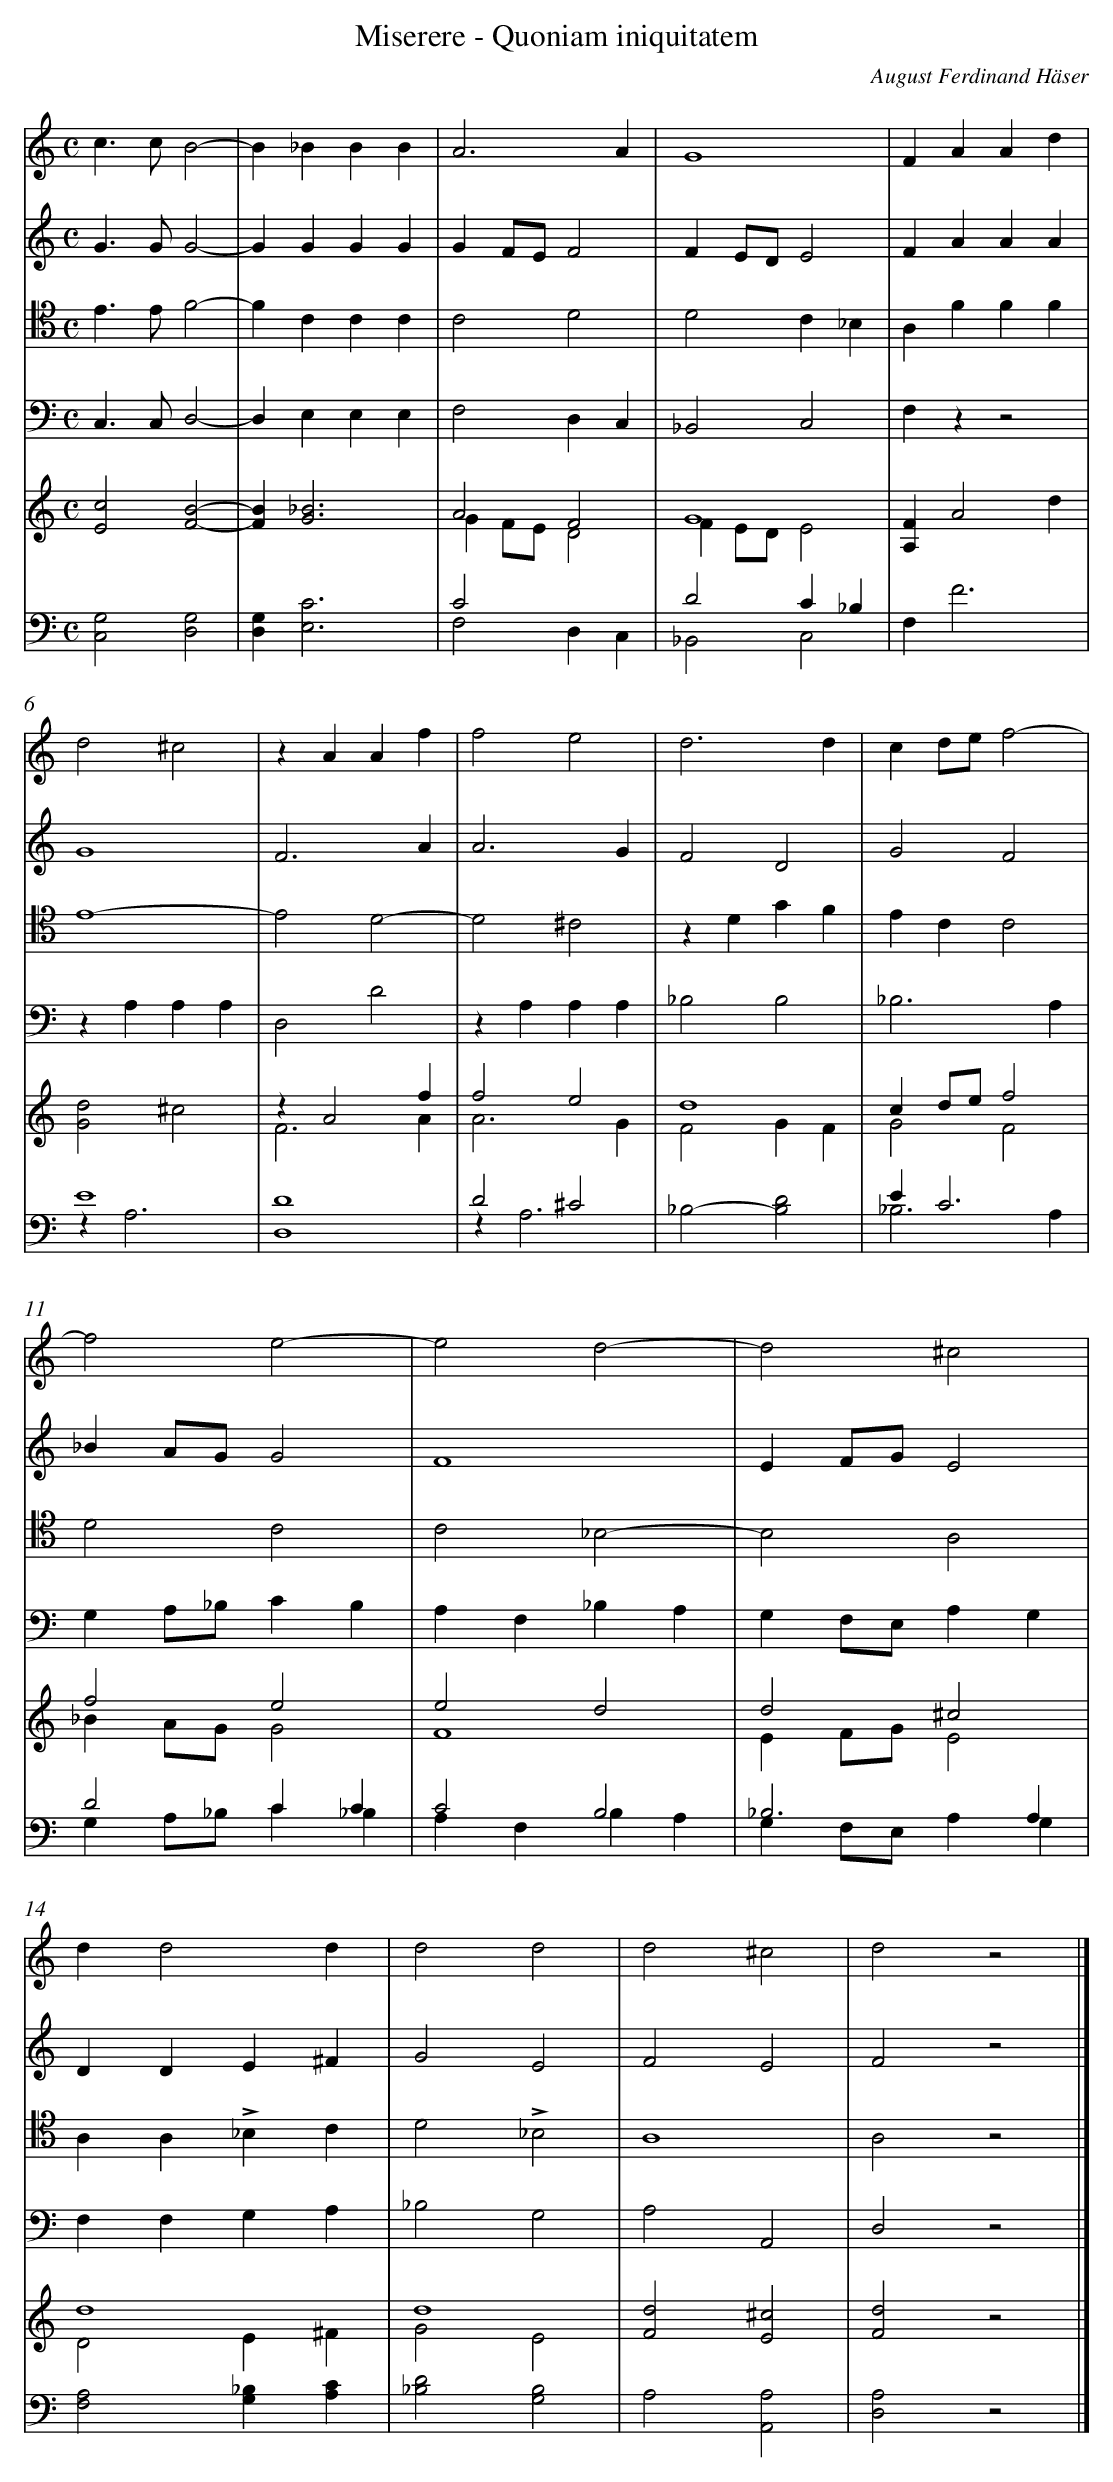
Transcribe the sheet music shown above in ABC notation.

X:1
T: Miserere - Quoniam iniquitatem
C: August Ferdinand Häser
L: 1/4
M: C
V: 1 clef=treble
V: 2 clef=treble
V: 3 clef=tenor
V: 4 clef=bass
V: 5 clef=treble
V: 6 clef=bass
K: C
[V:1] c>cB2- |
[V:2] G>GG2- |
[V:3] E>EF2- |
[V:4] C,>C,D,2- |
[V:5] [c2E2][B2F2]- |
[V:6] [G,2C,2][G,2D,2] |
[V:1] B_BBB |
[V:2] GGGG |
[V:3] FCCC |
[V:4] D,E,E,E, |
[V:5] [BF][_B3G3] |
[V:6] [G,D,][C3E,3] |
[V:1] A3A |
[V:2] GF/E/F2 |
[V:3] C2D2 |
[V:4] F,2D,C, |
[V:5] A2F2 & GF/E/D2 |
[V:6] C2x2 & F,2D,C, |
[V:1] G4 |
[V:2] FE/D/E2 |
[V:3] D2C_B, |
[V:4] _B,,2C,2 |
[V:5] G4 & FE/D/E2 |
[V:6] D2C_B, & _B,,2C,2 |
[V:1] FAAd |
[V:2] FAAA |
[V:3] A,FFF |
[V:4] F,zz2 |
[V:5] [FA,]A2d |
[V:6] F,F3 |
[V:1] d2^c2 |
[V:2] G4 |
[V:3] E4- |
[V:4] zA,A,A, |
[V:5] [d2G2]^c2 |
[V:6] E4 & zA,3 |
[V:1] zAAf |
[V:2] F3A |
[V:3] E2D2- |
[V:4] D,2D2 |
[V:5] zA2f & F3A |
[V:6] [D4D,4] |
[V:1] f2e2 |
[V:2] A3G |
[V:3] D2^C2 |
[V:4] zA,A,A, |
[V:5] f2e2 & A3G |
[V:6] D2^C2 & zA,3 |
[V:1] d3d |
[V:2] F2D2 |
[V:3] zDGF |
[V:4] _B,2B,2 |
[V:5] d4 & F2GF |
[V:6] _B,2-[D2B,2] |
[V:1] cd/e/f2- |
[V:2] G2F2 |
[V:3] ECC2 |
[V:4] _B,3A, |
[V:5] cd/e/f2 & G2F2 |
[V:6] EC3 & _B,3A, |
[V:1] f2e2- |
[V:2] _BA/G/G2 |
[V:3] D2C2 |
[V:4] G,A,/_B,/CB, |
[V:5] f2e2 & _BA/G/G2 |
[V:6] D2CC & G,A,/_B,/C_B, |
[V:1] e2d2- |
[V:2] F4 |
[V:3] C2_B,2- |
[V:4] A,F,_B,A, |
[V:5] e2d2 & F4 |
[V:6] C2B,2 & A,F,B,A, |
[V:1] d2^c2 |
[V:2] EF/G/E2 |
[V:3] B,2A,2 |
[V:4] G,F,/E,/A,G, |
[V:5] d2^c2 & EF/G/E2 |
[V:6] _B,3A, & G,F,/E,/A,G, |
[V:1] dd2d |
[V:2] DDE^F |
[V:3] A,A,!accent!_B,C |
[V:4] F,F,G,A, |
[V:5] d4 & D2E^F |
[V:6] [A,2F,2][_B,G,][CA,] |
[V:1] d2d2 |
[V:2] G2E2 |
[V:3] D2!accent!_B,2 |
[V:4] _B,2G,2 |
[V:5] d4 & G2E2 |
[V:6] [D2_B,2][B,2G,2] |
[V:1] d2^c2 |
[V:2] F2E2 |
[V:3] A,4 |
[V:4] A,2A,,2 |
[V:5] [d2F2][^c2E2] |
[V:6] A,2[A,2A,,2] |
[V:1] d2z2 |]
[V:2] F2z2 |]
[V:3] A,2z2 |]
[V:4] D,2z2 |]
[V:5] [d2F2]z2 |]
[V:6] [A,2D,2]z2 |]
